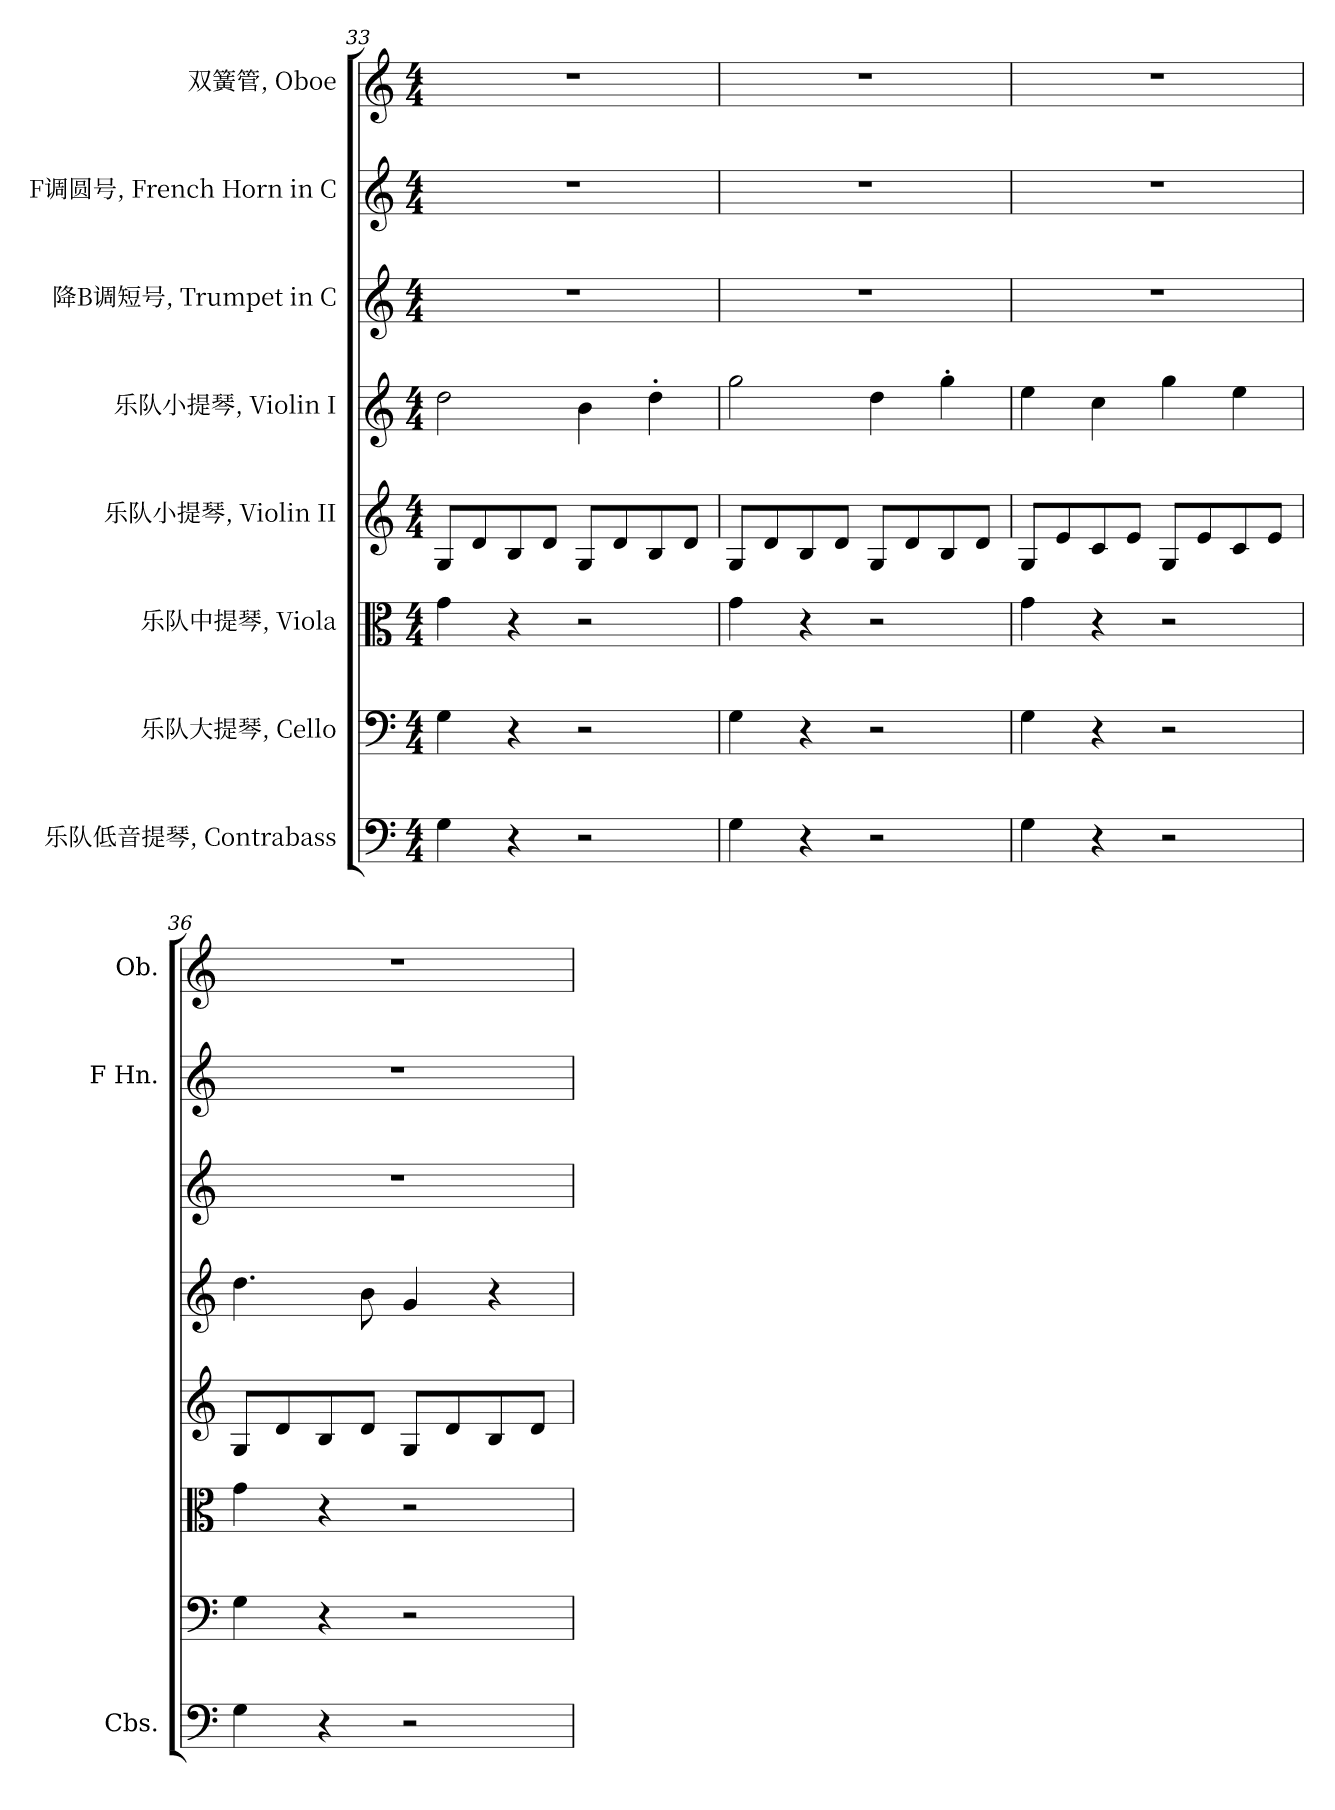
**kern	**kern	**kern	**kern	**kern	**kern	**kern	**kern
*part8	*part7	*part6	*part5	*part4	*part3	*part2	*part1
*staff8	*staff7	*staff6	*staff5	*staff4	*staff3	*staff2	*staff1
*I"乐队低音提琴, Contrabass	*I"乐队大提琴, Cello	*I"乐队中提琴, Viola	*I"乐队小提琴, Violin II	*I"乐队小提琴, Violin I	*I"降B调短号, Trumpet in C	*I"F调圆号, French Horn in C	*I"双簧管, Oboe
*I'Cbs.	*	*	*	*	*	*I'F Hn.	*I'Ob.
!!LO:PB:g=z
*clefF4	*clefF4	*clefC3	*clefG2	*clefG2	*clefG2	*clefG2	*clefG2
*ITrd7c12	*	*	*	*	*ITrd1c2	*ITrd4c7	*
*k[]	*k[]	*k[]	*k[]	*k[]	*k[b-e-]	*k[b-]	*k[]
*M4/4	*M4/4	*M4/4	*M4/4	*M4/4	*M4/4	*M4/4	*M4/4
=33	=33	=33	=33	=33	=33	=33	=33
4GG\	4G\	4g\	8G/L	2dd\	1r	1r	1r
.	.	.	8d/	.	.	.	.
4r	4r	4r	8B/	.	.	.	.
.	.	.	8d/J	.	.	.	.
2r	2r	2r	8G/L	4b\	.	.	.
.	.	.	8d/	.	.	.	.
.	.	.	8B/	4dd'\	.	.	.
.	.	.	8d/J	.	.	.	.
=34	=34	=34	=34	=34	=34	=34	=34
4GG\	4G\	4g\	8G/L	2gg\	1r	1r	1r
.	.	.	8d/	.	.	.	.
4r	4r	4r	8B/	.	.	.	.
.	.	.	8d/J	.	.	.	.
2r	2r	2r	8G/L	4dd\	.	.	.
.	.	.	8d/	.	.	.	.
.	.	.	8B/	4gg'\	.	.	.
.	.	.	8d/J	.	.	.	.
=35	=35	=35	=35	=35	=35	=35	=35
4GG\	4G\	4g\	8G/L	4ee\	1r	1r	1r
.	.	.	8e/	.	.	.	.
4r	4r	4r	8c/	4cc\	.	.	.
.	.	.	8e/J	.	.	.	.
2r	2r	2r	8G/L	4gg\	.	.	.
.	.	.	8e/	.	.	.	.
.	.	.	8c/	4ee\	.	.	.
.	.	.	8e/J	.	.	.	.
=36	=36	=36	=36	=36	=36	=36	=36
4GG\	4G\	4g\	8G/L	4.dd\	1r	1r	1r
.	.	.	8d/	.	.	.	.
4r	4r	4r	8B/	.	.	.	.
.	.	.	8d/J	8b\	.	.	.
2r	2r	2r	8G/L	4g/	.	.	.
.	.	.	8d/	.	.	.	.
.	.	.	8B/	4r	.	.	.
.	.	.	8d/J	.	.	.	.
=	=	=	=	=	=	=	=
*-	*-	*-	*-	*-	*-	*-	*-
